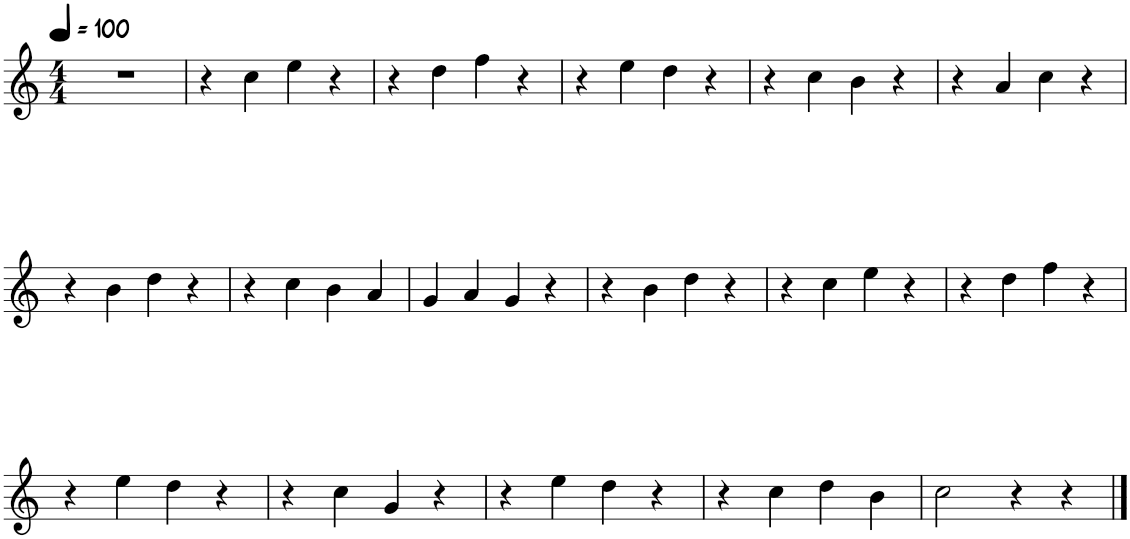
**kern
*part1
*staff1
*I"Piano
*I'Pno.
*clefG2
*k[]
*M4/4
*MM100
=1
1r
=2
4r
4cc\
4ee\
4r
=3
4r
4dd\
4ff\
4r
=4
4r
4ee\
4dd\
4r
=5
4r
4cc\
4b\
4r
=6
4r
4a/
4cc\
4r
!!LO:LB:g=z
=7
4r
4b\
4dd\
4r
=8
4r
4cc\
4b\
4a/
=9
4g/
4a/
4g/
4r
=10
4r
4b\
4dd\
4r
=11
4r
4cc\
4ee\
4r
=12
4r
4dd\
4ff\
4r
!!LO:LB:g=z
=13
4r
4ee\
4dd\
4r
=14
4r
4cc\
4g/
4r
=15
4r
4ee\
4dd\
4r
=16
4r
4cc\
4dd\
4b\
=17
2cc\
4r
4r
==
*-
